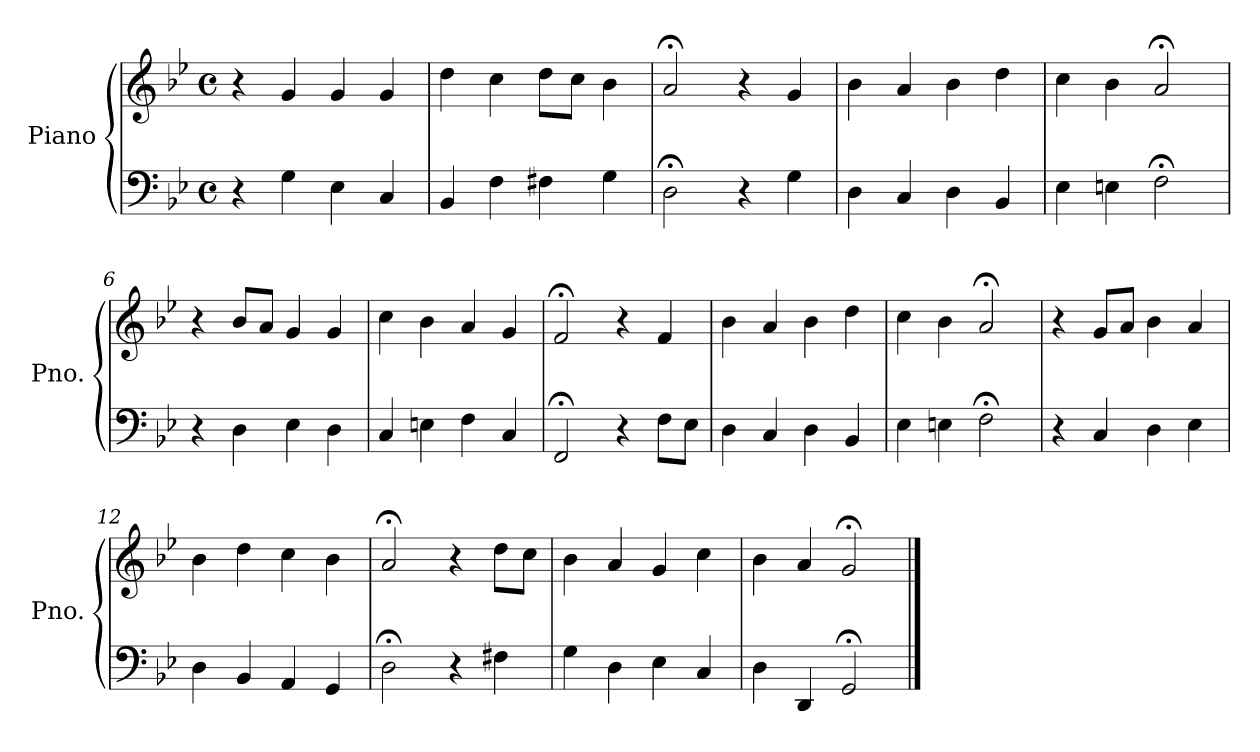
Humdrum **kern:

**kern	**kern
*part1	*part1
*staff2	*staff1
*I"Piano	*
*I'Pno.	*
*clefF4	*clefG2
*k[b-e-]	*k[b-e-]
*M4/4	*M4/4
*met(c)	*met(c)
=1	=1
4r	4r
4G\	4g/
4E-\	4g/
4C/	4g/
=2	=2
4BB-/	4dd\
4F\	4cc\
4F#X\	8dd\L
.	8cc\J
4G\	4b-\
=3	=3
2D;<\	2a;</
4r	4r
4G\	4g/
=4	=4
4D\	4b-\
4C/	4a/
4D\	4b-\
4BB-/	4dd\
=5	=5
4E-\	4cc\
4En\	4b-\
2F;<\	2a;</
=6	=6
4r	4r
4D\	8b-/L
.	8a/J
4E-\	4g/
4D\	4g/
=7	=7
4C/	4cc\
4En\	4b-\
4F\	4a/
4C/	4g/
!!LO:LB:g=z
=8	=8
2FF;</	2f;</
4r	4r
8F\L	4f/
8E-\J	.
=9	=9
4D\	4b-\
4C/	4a/
4D\	4b-\
4BB-/	4dd\
=10	=10
4E-\	4cc\
4En\	4b-\
2F;<\	2a;</
=11	=11
4r	4r
4C/	8g/L
.	8a/J
4D\	4b-\
4E-\	4a/
=12	=12
4D\	4b-\
4BB-/	4dd\
4AA/	4cc\
4GG/	4b-\
=13	=13
2D;<\	2a;</
4r	4r
4F#X\	8dd\L
.	8cc\J
=14	=14
4G\	4b-\
4D\	4a/
4E-\	4g/
4C/	4cc\
!!LO:LB:g=z
=15	=15
4D\	4b-\
4DD/	4a/
2GG;</	2g;</
==	==
*-	*-
